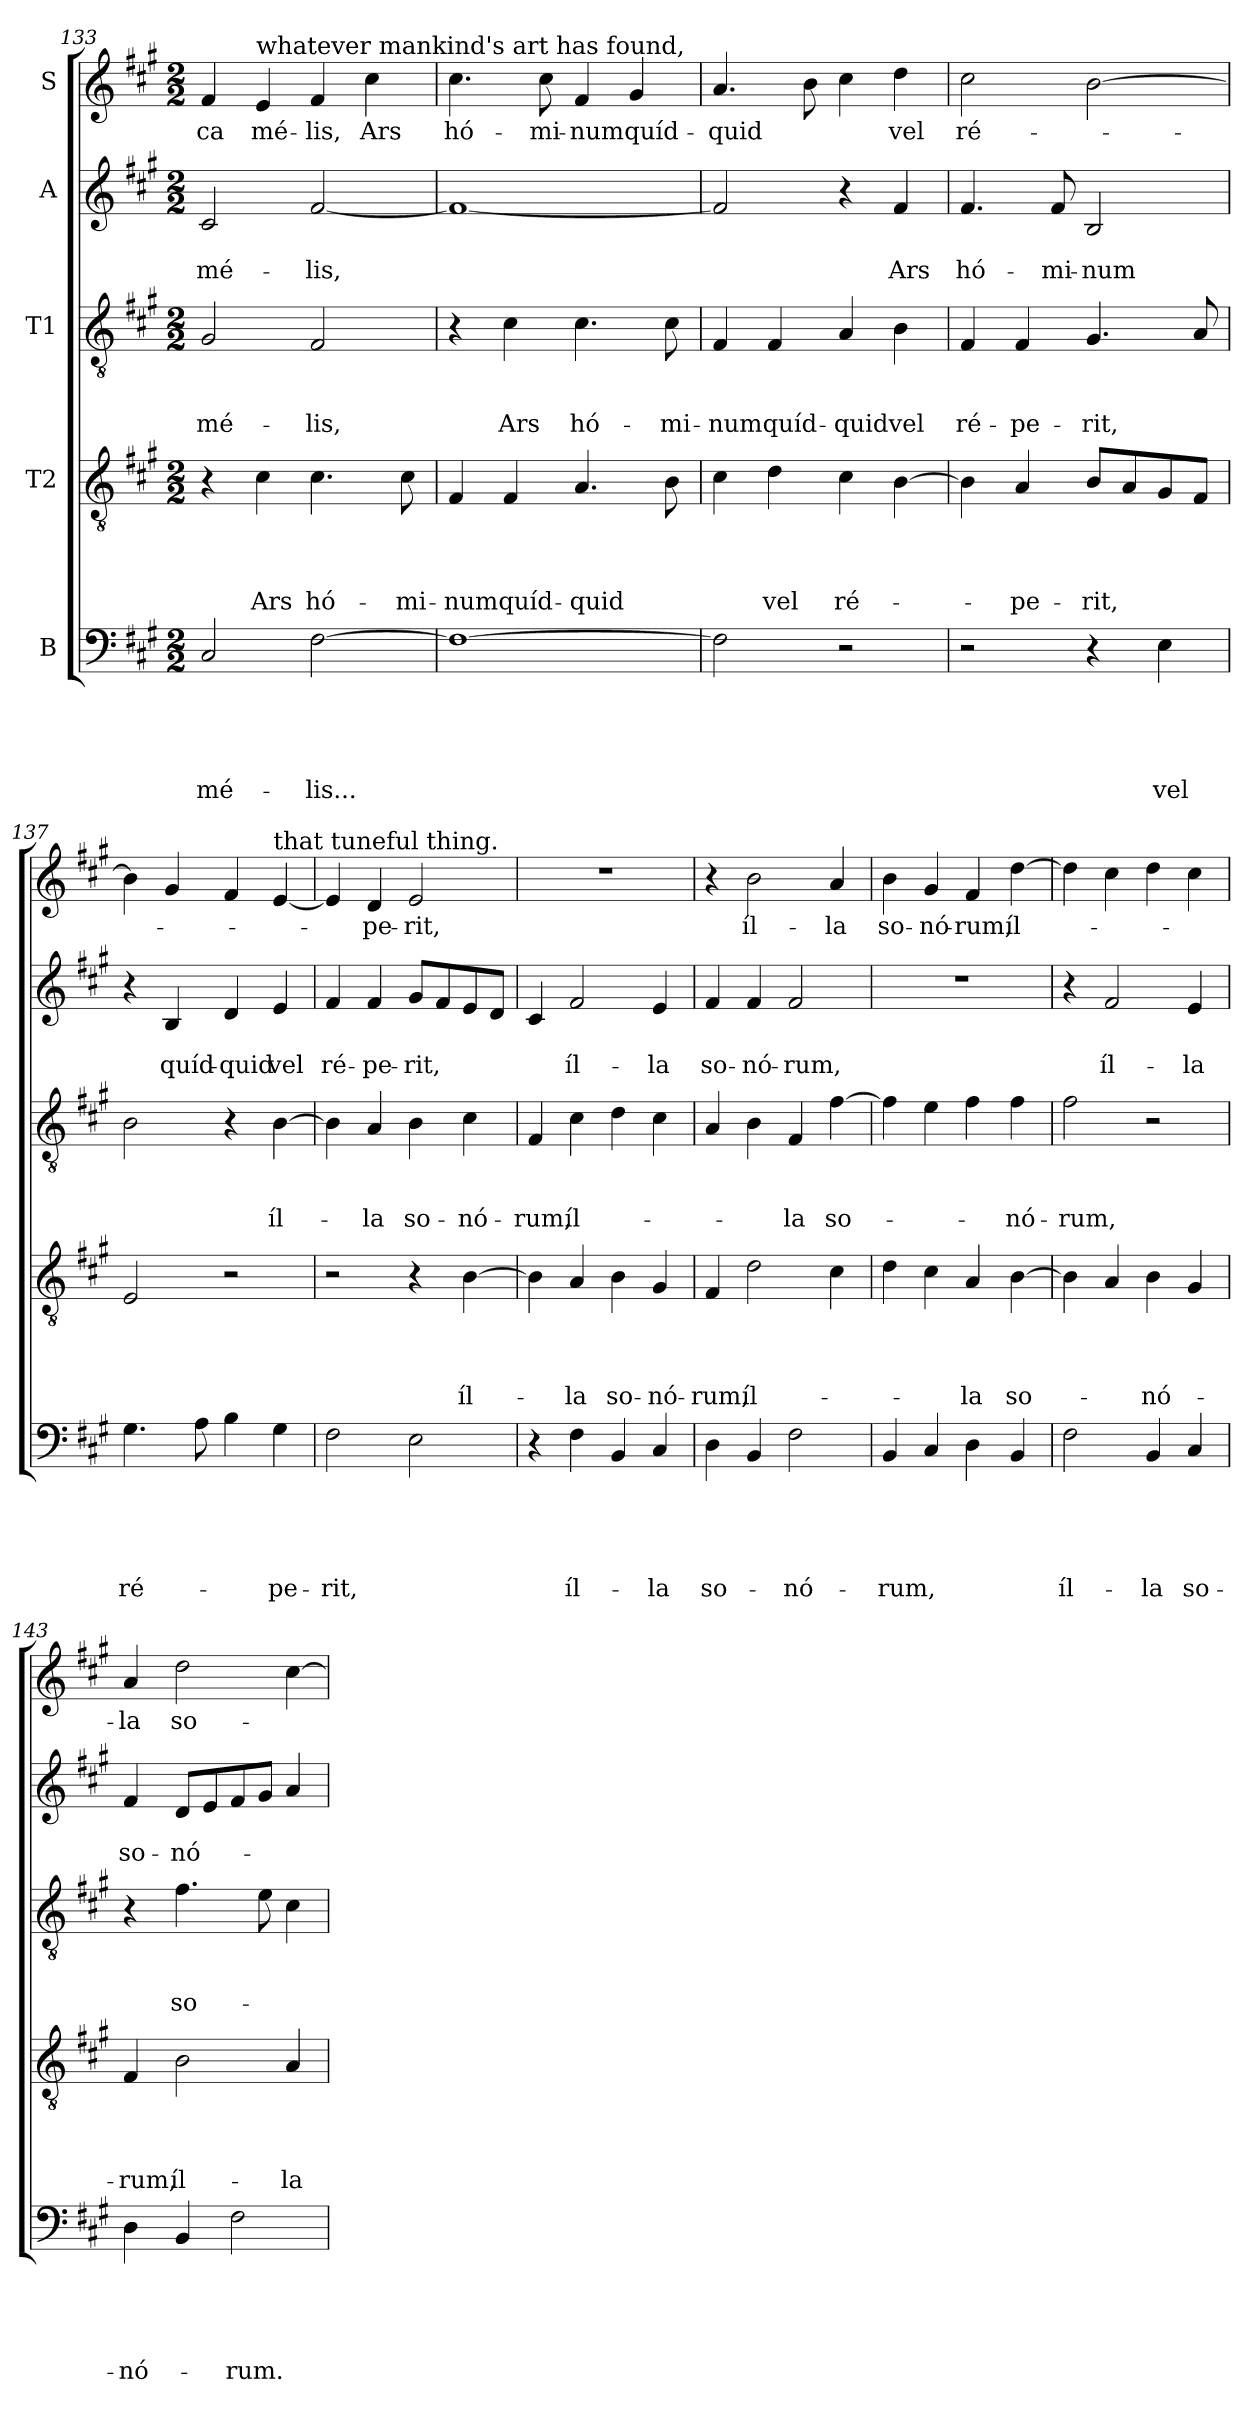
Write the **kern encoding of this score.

**kern	**text	**text	**text	**text	**text	**kern	**text	**text	**text	**text	**kern	**text	**text	**text	**kern	**text	**text	**kern	**text
*part5	*part5	*part5	*part5	*part5	*part5	*part4	*part4	*part4	*part4	*part4	*part3	*part3	*part3	*part3	*part2	*part2	*part2	*part1	*part1
*staff5	*staff5	*staff5	*staff5	*staff5	*staff5	*staff4	*staff4	*staff4	*staff4	*staff4	*staff3	*staff3	*staff3	*staff3	*staff2	*staff2	*staff2	*staff1	*staff1
*I"B	*	*	*	*	*	*I"T2	*	*	*	*	*I"T1	*	*	*	*I"A	*	*	*I"S	*
!!LO:LB:g=z
*clefF4	*	*	*	*	*	*clefGv2	*	*	*	*	*clefGv2	*	*	*	*clefG2	*	*	*clefG2	*
*k[f#c#g#]	*	*	*	*	*	*k[f#c#g#]	*	*	*	*	*k[f#c#g#]	*	*	*	*k[f#c#g#]	*	*	*k[f#c#g#]	*
*A:	*	*	*	*	*	*A:	*	*	*	*	*A:	*	*	*	*A:	*	*	*A:	*
*M2/2	*	*	*	*	*	*M2/2	*	*	*	*	*M2/2	*	*	*	*M2/2	*	*	*M2/2	*
=133	=133	=133	=133	=133	=133	=133	=133	=133	=133	=133	=133	=133	=133	=133	=133	=133	=133	=133	=133
!	!	!	!	!	!LO:LY:b	!	!	!	!	!	!	!	!	!LO:LY:b	!	!	!LO:LY:b	!	!LO:LY:b
2C#/	.	.	.	.	mé-	4r	.	.	.	.	2G#/	.	.	mé-	2c#/	.	mé-	4f#/	-ca
!	!	!	!	!	!	!	!	!	!	!	!	!	!	!	!	!	!	!LO:TX:a:t=whatever mankind's art has found,	!
!	!	!	!	!	!	!	!	!	!	!LO:LY:b	!	!	!	!	!	!	!	!	!LO:LY:b
.	.	.	.	.	.	4c#\	.	.	.	Ars	.	.	.	.	.	.	.	4e/	mé-
!	!	!	!	!	!LO:LY:b	!	!	!	!	!LO:LY:b	!	!	!	!LO:LY:b	!	!	!LO:LY:b	!	!LO:LY:b
[2F#\	.	.	.	.	-lis...	4.c#\	.	.	.	hó-	2F#/	.	.	-lis,	[2f#/	.	-lis,	4f#/	-lis,
!	!	!	!	!	!	!	!	!	!	!	!	!	!	!	!	!	!	!	!LO:LY:b
.	.	.	.	.	.	.	.	.	.	.	.	.	.	.	.	.	.	4cc#\	Ars
!	!	!	!	!	!	!	!	!	!	!LO:LY:b	!	!	!	!	!	!	!	!	!
.	.	.	.	.	.	8c#\	.	.	.	-mi-	.	.	.	.	.	.	.	.	.
=134	=134	=134	=134	=134	=134	=134	=134	=134	=134	=134	=134	=134	=134	=134	=134	=134	=134	=134	=134
!	!	!	!	!	!	!	!	!	!	!LO:LY:b	!	!	!	!	!	!	!	!	!LO:LY:b
1F#_	.	.	.	.	.	4F#/	.	.	.	-num	4r	.	.	.	1f#_	.	.	4.cc#\	hó-
!	!	!	!	!	!	!	!	!	!	!LO:LY:b	!	!	!	!LO:LY:b	!	!	!	!	!
.	.	.	.	.	.	4F#/	.	.	.	quíd-	4c#\	.	.	Ars	.	.	.	.	.
!	!	!	!	!	!	!	!	!	!	!	!	!	!	!	!	!	!	!	!LO:LY:b
.	.	.	.	.	.	.	.	.	.	.	.	.	.	.	.	.	.	8cc#\	-mi-
!	!	!	!	!	!	!	!	!	!	!LO:LY:b	!	!	!	!LO:LY:b	!	!	!	!	!LO:LY:b
.	.	.	.	.	.	4.A/	.	.	.	-quid	4.c#\	.	.	hó-	.	.	.	4f#/	-num
!	!	!	!	!	!	!	!	!	!	!	!	!	!	!	!	!	!	!	!LO:LY:b
.	.	.	.	.	.	.	.	.	.	.	.	.	.	.	.	.	.	4g#/	quíd-
!	!	!	!	!	!	!	!	!	!	!	!	!	!	!LO:LY:b	!	!	!	!	!
.	.	.	.	.	.	8B\	.	.	.	.	8c#\	.	.	-mi-	.	.	.	.	.
=135	=135	=135	=135	=135	=135	=135	=135	=135	=135	=135	=135	=135	=135	=135	=135	=135	=135	=135	=135
!	!	!	!	!	!	!	!	!	!	!	!	!	!	!LO:LY:b	!	!	!	!	!LO:LY:b
2F#\]	.	.	.	.	.	4c#\	.	.	.	.	4F#/	.	.	-num	2f#/]	.	.	4.a/	-quid
!	!	!	!	!	!	!	!	!	!	!LO:LY:b	!	!	!	!LO:LY:b	!	!	!	!	!
.	.	.	.	.	.	4d\	.	.	.	vel	4F#/	.	.	quíd-	.	.	.	.	.
.	.	.	.	.	.	.	.	.	.	.	.	.	.	.	.	.	.	8b\	.
!	!	!	!	!	!	!	!	!	!	!LO:LY:b	!	!	!	!LO:LY:b	!	!	!	!	!
2r	.	.	.	.	.	4c#\	.	.	.	ré-	4A/	.	.	-quid	4r	.	.	4cc#\	.
!	!	!	!	!	!	!	!	!	!	!	!	!	!	!LO:LY:b	!	!	!LO:LY:b	!	!LO:LY:b
.	.	.	.	.	.	[4B\	.	.	.	.	4B\	.	.	vel	4f#/	.	Ars	4dd\	vel
=136	=136	=136	=136	=136	=136	=136	=136	=136	=136	=136	=136	=136	=136	=136	=136	=136	=136	=136	=136
!	!	!	!	!	!	!	!	!	!	!	!	!	!	!LO:LY:b	!	!	!LO:LY:b	!	!LO:LY:b
2r	.	.	.	.	.	4B\]	.	.	.	.	4F#/	.	.	ré-	4.f#/	.	hó-	2cc#\	ré-
!	!	!	!	!	!	!	!	!	!	!LO:LY:b	!	!	!	!LO:LY:b	!	!	!	!	!
.	.	.	.	.	.	4A/	.	.	.	-pe-	4F#/	.	.	-pe-	.	.	.	.	.
!	!	!	!	!	!	!	!	!	!	!	!	!	!	!	!	!	!LO:LY:b	!	!
.	.	.	.	.	.	.	.	.	.	.	.	.	.	.	8f#/	.	-mi-	.	.
!	!	!	!	!	!	!	!	!	!	!LO:LY:b	!	!	!	!LO:LY:b	!	!	!LO:LY:b	!	!
4r	.	.	.	.	.	8B/L	.	.	.	-rit,	4.G#/	.	.	-rit,	2B/	.	-num	[2b\	.
.	.	.	.	.	.	8A/	.	.	.	.	.	.	.	.	.	.	.	.	.
!	!	!	!	!	!LO:LY:b	!	!	!	!	!	!	!	!	!	!	!	!	!	!
4E\	.	.	.	.	vel	8G#/	.	.	.	.	.	.	.	.	.	.	.	.	.
.	.	.	.	.	.	8F#/J	.	.	.	.	8A/	.	.	.	.	.	.	.	.
=137	=137	=137	=137	=137	=137	=137	=137	=137	=137	=137	=137	=137	=137	=137	=137	=137	=137	=137	=137
!	!	!	!	!	!LO:LY:b	!	!	!	!	!	!	!	!	!	!	!	!	!	!
4.G#\	.	.	.	.	ré-	2E/	.	.	.	.	2B\	.	.	.	4r	.	.	4b\]	.
!	!	!	!	!	!	!	!	!	!	!	!	!	!	!	!	!	!LO:LY:b	!	!
.	.	.	.	.	.	.	.	.	.	.	.	.	.	.	4B/	.	quíd-	4g#/	.
8A\	.	.	.	.	.	.	.	.	.	.	.	.	.	.	.	.	.	.	.
!	!	!	!	!	!	!	!	!	!	!	!	!	!	!	!	!	!LO:LY:b	!	!
4B\	.	.	.	.	.	2r	.	.	.	.	4r	.	.	.	4d/	.	-quid	4f#/	.
!	!	!	!	!	!	!	!	!	!	!	!	!	!	!	!	!	!	!LO:TX:a:t=that tuneful thing.	!
!	!	!	!	!	!LO:LY:b	!	!	!	!	!	!	!	!	!LO:LY:b	!	!	!LO:LY:b	!	!
4G#\	.	.	.	.	-pe-	.	.	.	.	.	[4B\	.	.	íl-	4e/	.	vel	[4e/	.
!!LO:PB:g=z
=138	=138	=138	=138	=138	=138	=138	=138	=138	=138	=138	=138	=138	=138	=138	=138	=138	=138	=138	=138
!	!	!	!	!	!LO:LY:b	!	!	!	!	!	!	!	!	!	!	!	!LO:LY:b	!	!
2F#\	.	.	.	.	-rit,	2r	.	.	.	.	4B\]	.	.	.	4f#/	.	ré-	4e/]	.
!	!	!	!	!	!	!	!	!	!	!	!	!	!	!LO:LY:b	!	!	!LO:LY:b	!	!LO:LY:b
.	.	.	.	.	.	.	.	.	.	.	4A/	.	.	-la	4f#/	.	-pe-	4d/	-pe-
!	!	!	!	!	!	!	!	!	!	!	!	!	!	!LO:LY:b	!	!	!LO:LY:b	!	!LO:LY:b
2E\	.	.	.	.	.	4r	.	.	.	.	4B\	.	.	so-	8g#/L	.	-rit,	2e/	-rit,
.	.	.	.	.	.	.	.	.	.	.	.	.	.	.	8f#/	.	.	.	.
!	!	!	!	!	!	!	!	!	!	!LO:LY:b	!	!	!	!LO:LY:b	!	!	!	!	!
.	.	.	.	.	.	[4B\	.	.	.	íl-	4c#\	.	.	-nó-	8e/	.	.	.	.
.	.	.	.	.	.	.	.	.	.	.	.	.	.	.	8d/J	.	.	.	.
=139	=139	=139	=139	=139	=139	=139	=139	=139	=139	=139	=139	=139	=139	=139	=139	=139	=139	=139	=139
!	!	!	!	!	!	!	!	!	!	!	!	!	!	!LO:LY:b	!	!	!	!	!
4r	.	.	.	.	.	4B\]	.	.	.	.	4F#/	.	.	-rum,	4c#/	.	.	1r	.
!	!	!	!	!	!LO:LY:b	!	!	!	!	!LO:LY:b	!	!	!	!LO:LY:b	!	!	!LO:LY:b	!	!
4F#\	.	.	.	.	íl-	4A/	.	.	.	-la	4c#\	.	.	íl-	2f#/	.	íl-	.	.
!	!	!	!	!	!	!	!	!	!	!LO:LY:b	!	!	!	!	!	!	!	!	!
4BB/	.	.	.	.	.	4B\	.	.	.	so-	4d\	.	.	.	.	.	.	.	.
!	!	!	!	!	!LO:LY:b	!	!	!	!	!LO:LY:b	!	!	!	!	!	!	!LO:LY:b	!	!
4C#/	.	.	.	.	-la	4G#/	.	.	.	-nó-	4c#\	.	.	.	4e/	.	-la	.	.
=140	=140	=140	=140	=140	=140	=140	=140	=140	=140	=140	=140	=140	=140	=140	=140	=140	=140	=140	=140
!	!	!	!	!	!LO:LY:b	!	!	!	!	!LO:LY:b	!	!	!	!	!	!	!LO:LY:b	!	!
4D\	.	.	.	.	so-	4F#/	.	.	.	-rum,	4A/	.	.	.	4f#/	.	so-	4r	.
!	!	!	!	!	!	!	!	!	!	!LO:LY:b	!	!	!	!	!	!	!LO:LY:b	!	!LO:LY:b
4BB/	.	.	.	.	.	2d\	.	.	.	íl-	4B\	.	.	.	4f#/	.	-nó-	2b\	íl-
!	!	!	!	!	!LO:LY:b	!	!	!	!	!	!	!	!	!LO:LY:b	!	!	!LO:LY:b	!	!
2F#\	.	.	.	.	-nó-	.	.	.	.	.	4F#/	.	.	-la	2f#/	.	-rum,	.	.
!	!	!	!	!	!	!	!	!	!	!	!	!	!	!LO:LY:b	!	!	!	!	!LO:LY:b
.	.	.	.	.	.	4c#\	.	.	.	.	[4f#\	.	.	so-	.	.	.	4a/	-la
=141	=141	=141	=141	=141	=141	=141	=141	=141	=141	=141	=141	=141	=141	=141	=141	=141	=141	=141	=141
!	!	!	!	!	!LO:LY:b	!	!	!	!	!	!	!	!	!	!	!	!	!	!LO:LY:b
4BB/	.	.	.	.	-rum,	4d\	.	.	.	.	4f#\]	.	.	.	1r	.	.	4b\	so-
!	!	!	!	!	!	!	!	!	!	!	!	!	!	!	!	!	!	!	!LO:LY:b
4C#/	.	.	.	.	.	4c#\	.	.	.	.	4e\	.	.	.	.	.	.	4g#/	-nó-
!	!	!	!	!	!	!	!	!	!	!LO:LY:b	!	!	!	!	!	!	!	!	!LO:LY:b
4D\	.	.	.	.	.	4A/	.	.	.	-la	4f#\	.	.	.	.	.	.	4f#/	-rum,
!	!	!	!	!	!	!	!	!	!	!LO:LY:b	!	!	!	!LO:LY:b	!	!	!	!	!LO:LY:b
4BB/	.	.	.	.	.	[4B\	.	.	.	so-	4f#\	.	.	-nó-	.	.	.	[4dd\	íl-
=142	=142	=142	=142	=142	=142	=142	=142	=142	=142	=142	=142	=142	=142	=142	=142	=142	=142	=142	=142
!	!	!	!	!	!LO:LY:b	!	!	!	!	!	!	!	!	!LO:LY:b	!	!	!	!	!
2F#\	.	.	.	.	íl-	4B\]	.	.	.	.	2f#\	.	.	-rum,	4r	.	.	4dd\]	.
!	!	!	!	!	!	!	!	!	!	!	!	!	!	!	!	!	!LO:LY:b	!	!
.	.	.	.	.	.	4A/	.	.	.	.	.	.	.	.	2f#/	.	íl-	4cc#\	.
!	!	!	!	!	!LO:LY:b	!	!	!	!	!LO:LY:b	!	!	!	!	!	!	!	!	!
4BB/	.	.	.	.	-la	4B\	.	.	.	-nó-	2r	.	.	.	.	.	.	4dd\	.
!	!	!	!	!	!LO:LY:b	!	!	!	!	!	!	!	!	!	!	!	!LO:LY:b	!	!
4C#/	.	.	.	.	so-	4G#/	.	.	.	.	.	.	.	.	4e/	.	-la	4cc#\	.
!!LO:LB:g=z
=143	=143	=143	=143	=143	=143	=143	=143	=143	=143	=143	=143	=143	=143	=143	=143	=143	=143	=143	=143
!	!	!	!	!	!LO:LY:b	!	!	!	!	!LO:LY:b	!	!	!	!	!	!	!LO:LY:b	!	!LO:LY:b
4D\	.	.	.	.	-nó-	4F#/	.	.	.	-rum,	4r	.	.	.	4f#/	.	so-	4a/	-la
!	!	!	!	!	!	!	!	!	!	!LO:LY:b	!	!	!	!LO:LY:b	!	!	!LO:LY:b	!	!LO:LY:b
4BB/	.	.	.	.	.	2B\	.	.	.	íl-	4.f#\	.	.	so-	8d/L	.	-nó-	2dd\	so-
.	.	.	.	.	.	.	.	.	.	.	.	.	.	.	8e/	.	.	.	.
!	!	!	!	!	!LO:LY:b	!	!	!	!	!	!	!	!	!	!	!	!	!	!
2F#\	.	.	.	.	-rum.	.	.	.	.	.	.	.	.	.	8f#/	.	.	.	.
.	.	.	.	.	.	.	.	.	.	.	8e\	.	.	.	8g#/J	.	.	.	.
!	!	!	!	!	!	!	!	!	!	!LO:LY:b	!	!	!	!	!	!	!	!	!
.	.	.	.	.	.	4A/	.	.	.	-la	4c#\	.	.	.	4a/	.	.	[4cc#\	.
=	=	=	=	=	=	=	=	=	=	=	=	=	=	=	=	=	=	=	=
*-	*-	*-	*-	*-	*-	*-	*-	*-	*-	*-	*-	*-	*-	*-	*-	*-	*-	*-	*-
